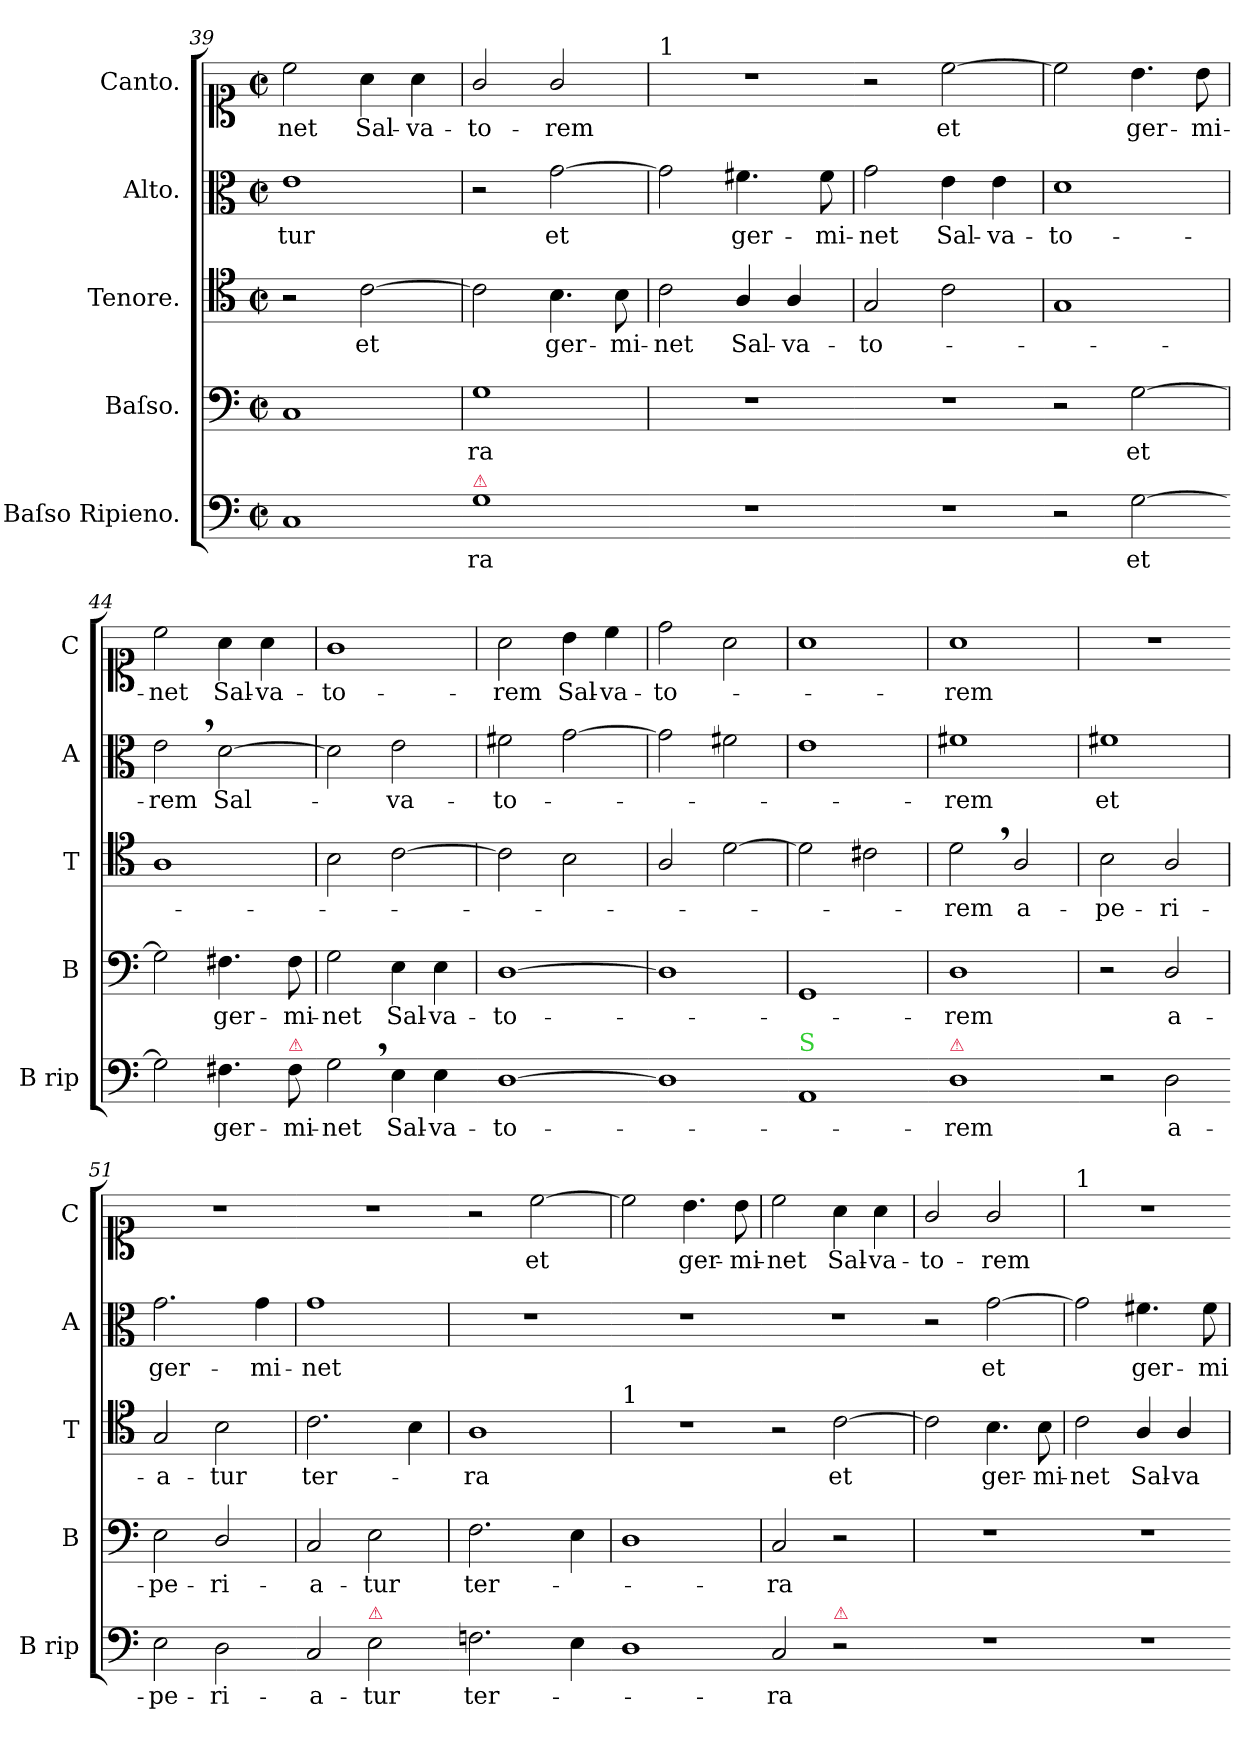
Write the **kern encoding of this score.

**kern	**text	**kern	**text	**kern	**text	**kern	**text	**kern	**text
*part5	*part5	*part4	*part4	*part3	*part3	*part2	*part2	*part1	*part1
*staff5	*staff5	*staff4	*staff4	*staff3	*staff3	*staff2	*staff2	*staff1	*staff1
*I"Baſso Ripieno.	*	*I"Baſso.	*	*I"Tenore.	*	*I"Alto.	*	*I"Canto.	*
*I'B rip	*	*I'B	*	*I'T	*	*I'A	*	*I'C	*
*clefF4	*	*clefF4	*	*clefC4	*	*clefC3	*	*clefC1	*
*k[]	*	*k[]	*	*k[]	*	*k[]	*	*k[]	*
*M2/2	*	*M2/2	*	*M2/2	*	*M2/2	*	*M2/2	*
*met(c|)	*	*met(c|)	*	*met(c|)	*	*met(c|)	*	*met(c|)	*
=39	=39	=39	=39	=39	=39	=39	=39	=39	=39
1C	.	1C	.	2r	.	1e	-tur	2cc\	-net
.	.	.	.	[2c\	et	.	.	4a\	Sal-
.	.	.	.	.	.	.	.	4a\	-va-
=40-	=40	=40	=40	=40	=40	=40	=40	=40	=40
!LO:TX:a:color=crimson:t=⚠	!	!	!	!	!	!	!	!	!
1G	-ra	1G	-ra	2c\]	.	2r	.	2g/	-to-
.	.	.	.	4.B\	ger-	[2g\	et	2g/	-rem
.	.	.	.	8B\	-mi-	.	.	.	.
=41-	=41	=41	=41	=41	=41	=41	=41	=41	=41
!	!	!	!	!	!	!	!	!LO:TX:a:t=1	!
1r	.	1r	.	2c\	-net	2g\]	.	1r	.
.	.	.	.	4A/	Sal-	4.f#X\	ger-	.	.
.	.	.	.	4A/	-va-	.	.	.	.
.	.	.	.	.	.	8f#\	-mi-	.	.
=42-	=42	=42	=42	=42	=42	=42	=42	=42	=42
1r	.	1r	.	2G/	-to-	2g\	-net	2r	.
.	.	.	.	2c\	.	4e\	Sal-	[2cc\	et
.	.	.	.	.	.	4e\	-va-	.	.
=43-	=43	=43	=43	=43	=43	=43	=43	=43	=43
2r	.	2r	.	1G	.	1d	-to-	2cc\]	.
[2G\	et	[2G\	et	.	.	.	.	4.b\	ger-
.	.	.	.	.	.	.	.	8b\	-mi-
=44-	=44	=44	=44	=44	=44	=44	=44	=44	=44
2G\]	.	2G\]	.	1A	.	2e,<\	-rem	2cc\	-net
4.F#X\	ger-	4.F#X\	ger-	.	.	[2d\	Sal-	4a\	Sal-
.	.	.	.	.	.	.	.	4a\	-va-
!LO:TX:a:color=crimson:t=⚠	!	!	!	!	!	!	!	!	!
8F#\	-mi-	8F#\	-mi-	.	.	.	.	.	.
=45-	=45	=45	=45	=45	=45	=45	=45	=45	=45
2G,<\	-net	2G\	-net	2B\	.	2d\]	.	1g	-to-
4E\	Sal-	4E\	Sal-	[2c\	.	2e\	-va-	.	.
4E\	-va-	4E\	-va-	.	.	.	.	.	.
=46-	=46	=46	=46	=46	=46	=46	=46	=46	=46
[1D	-to-	[1D	-to-	2c\]	.	2f#X\	-to-	2a\	-rem
.	.	.	.	2B\	.	[2g\	.	4b\	Sal-
.	.	.	.	.	.	.	.	4cc\	-va-
=47-	=47	=47	=47	=47	=47	=47	=47	=47	=47
1D]	.	1D]	.	2A/	.	2g\]	.	2dd\	-to-
.	.	.	.	[2d\	.	2f#X\	.	2a\	.
=48-	=48	=48	=48	=48	=48	=48	=48	=48	=48
!LO:TX:a:color=limegreen:t=S	!	!	!	!	!	!	!	!	!
1AA	.	1GG	.	2d\]	.	1e	.	1a	.
.	.	.	.	2c#X\	.	.	.	.	.
=49-	=49	=49	=49	=49	=49	=49	=49	=49	=49
!LO:TX:a:color=crimson:t=⚠	!	!	!	!	!	!	!	!	!
1D	-rem	1D	-rem	2d,<\	-rem	1f#X	-rem	1a	-rem
.	.	.	.	2A/	a-	.	.	.	.
=50-	=50	=50	=50	=50	=50	=50	=50	=50	=50
2r	.	2r	.	2B\	-pe-	1f#X	et	1r	.
2D\	a-	2D/	a-	2A/	-ri-	.	.	.	.
=51-	=51	=51	=51	=51	=51	=51	=51	=51	=51
2E\	-pe-	2E\	-pe-	2G/	-a-	2.g\	ger-	1r	.
2D\	-ri-	2D/	-ri-	2B\	-tur	.	.	.	.
.	.	.	.	.	.	4g\	-mi-	.	.
=52-	=52	=52	=52	=52	=52	=52	=52	=52	=52
2C/	-a-	2C/	-a-	2.c\	ter-	1g	-net	1r	.
!LO:TX:a:color=crimson:t=⚠	!	!	!	!	!	!	!	!	!
2E\	-tur	2E\	-tur	.	.	.	.	.	.
.	.	.	.	4B\	.	.	.	.	.
=53-	=53	=53	=53	=53	=53	=53	=53	=53	=53
2.Fn\	ter-	2.F\	ter-	1A	-ra	1r	.	2r	.
.	.	.	.	.	.	.	.	[2cc\	et
4E\	.	4E\	.	.	.	.	.	.	.
=54-	=54	=54	=54	=54	=54	=54	=54	=54	=54
!	!	!	!	!LO:TX:a:t=1	!	!	!	!	!
1D	.	1D	.	1r	.	1r	.	2cc\]	.
.	.	.	.	.	.	.	.	4.b\	ger-
.	.	.	.	.	.	.	.	8b\	-mi-
=55-	=55	=55	=55	=55	=55	=55	=55	=55	=55
2C/	-ra	2C/	-ra	2r	.	1r	.	2cc\	-net
!LO:TX:a:color=crimson:t=⚠	!	!	!	!	!	!	!	!	!
2r	.	2r	.	[2c\	et	.	.	4a\	Sal-
.	.	.	.	.	.	.	.	4a\	-va-
=56-	=56	=56	=56	=56	=56	=56	=56	=56	=56
1r	.	1r	.	2c\]	.	2r	.	2g/	-to-
.	.	.	.	4.B\	ger-	[2g\	et	2g/	-rem
.	.	.	.	8B\	-mi-	.	.	.	.
=57-	=57	=57	=57	=57	=57	=57	=57	=57	=57
!	!	!	!	!	!	!	!	!LO:TX:a:t=1	!
1r	.	1r	.	2c\	-net	2g\]	.	1r	.
.	.	.	.	4A/	Sal-	4.f#X\	ger-	.	.
.	.	.	.	4A/	-va-	.	.	.	.
.	.	.	.	.	.	8f#\	-mi-	.	.
=-	=	=	=	=	=	=	=	=	=
*-	*-	*-	*-	*-	*-	*-	*-	*-	*-
